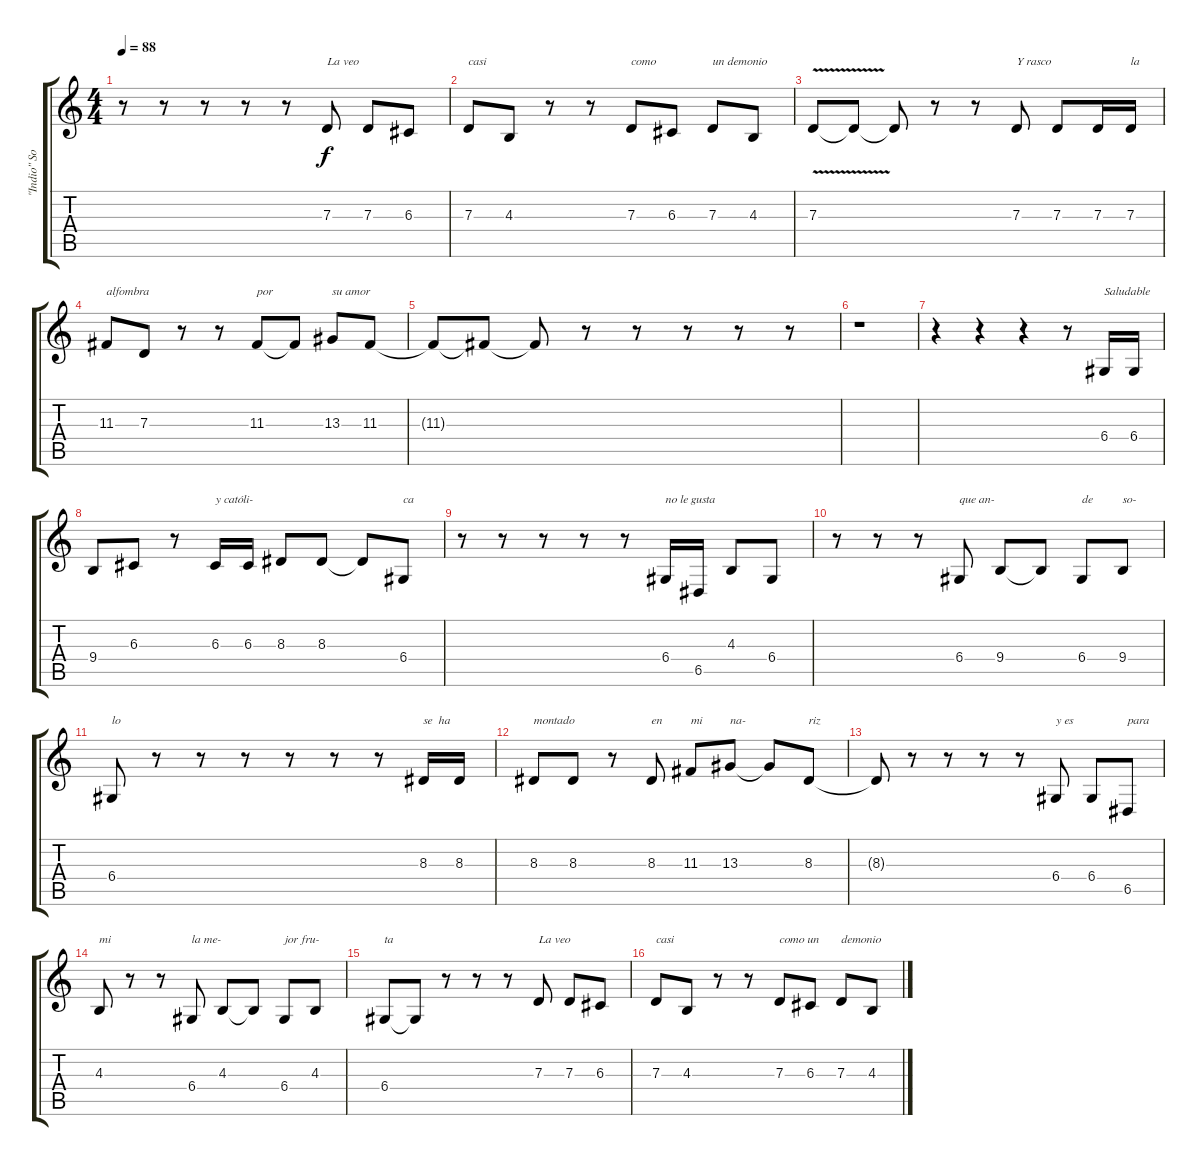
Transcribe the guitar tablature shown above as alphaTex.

\track ("\"Indio\" Solari" "\"Indio\" So") {instrument lead2sawtooth}
\staff {score tabs}
\tuning (E4 B3 G3 D3 A2 E2) {hide}
\ts (4 4)
\tempo 88
\clef g2
\ks c
r.8{dy f} r.8 r.8 r.8 r.8 7.3.8{txt "La veo"} 7.3.8 6.3.8 |
7.3.8{txt "casi"} 4.3.8 r.8 r.8 7.3.8{txt "como"} 6.3.8 7.3.8{txt "un demonio"} 4.3.8 |
7.3{v}.8 7.3{t}.8 7.3{t}.8 r.8 r.8 7.3.8{txt "Y rasco"} 7.3.8 7.3.16 7.3.16{txt "la"} |
11.3.8{txt "alfombra"} 7.3.8 r.8 r.8 11.3.8{txt "por"} 11.3{t}.8 13.3.8{txt "su amor"} 11.3.8 |
11.3{t}.8 11.3{t}.8 11.3{t}.8 r.8 r.8 r.8 r.8 r.8 |
r.1 |
r.4 r.4 r.4 r.8 6.4.16{txt "Saludable"} 6.4.16 |
9.4.8 6.3.8 r.8 6.3.16{txt "y católi-"} 6.3.16 8.3.8 8.3.8 8.3{t}.8 6.4.8{txt "ca"} |
r.8 r.8 r.8 r.8 r.8 6.4.16{txt "no le gusta"} 6.5.16 4.3.8 6.4.8 |
r.8 r.8 r.8 6.4.8{txt "que an-"} 9.4.8 9.4{t}.8 6.4.8{txt "de"} 9.4.8{txt "so-"} |
6.4.8{txt "lo"} r.8 r.8 r.8 r.8 r.8 r.8 8.3.16{txt "se  ha"} 8.3.16 |
8.3.8{txt "montado"} 8.3.8 r.8 8.3.8{txt "en"} 11.3.8{txt "mi"} 13.3.8{txt "na-"} 13.3{t}.8 8.3.8{txt "riz"} |
8.3{t}.8 r.8 r.8 r.8 r.8 6.4.8{txt "y es"} 6.4.8 6.5.8{txt "para"} |
4.3.8{txt "mi"} r.8 r.8 6.4.8{txt "la me-"} 4.3.8 4.3{t}.8 6.4.8{txt "jor fru-"} 4.3.8 |
6.4.8{txt "ta"} 6.4{t}.8 r.8 r.8 r.8 7.3.8{txt "La veo"} 7.3.8 6.3.8 |
7.3.8{txt "casi"} 4.3.8 r.8 r.8 7.3.8{txt "como un"} 6.3.8 7.3.8{txt "demonio"} 4.3.8
